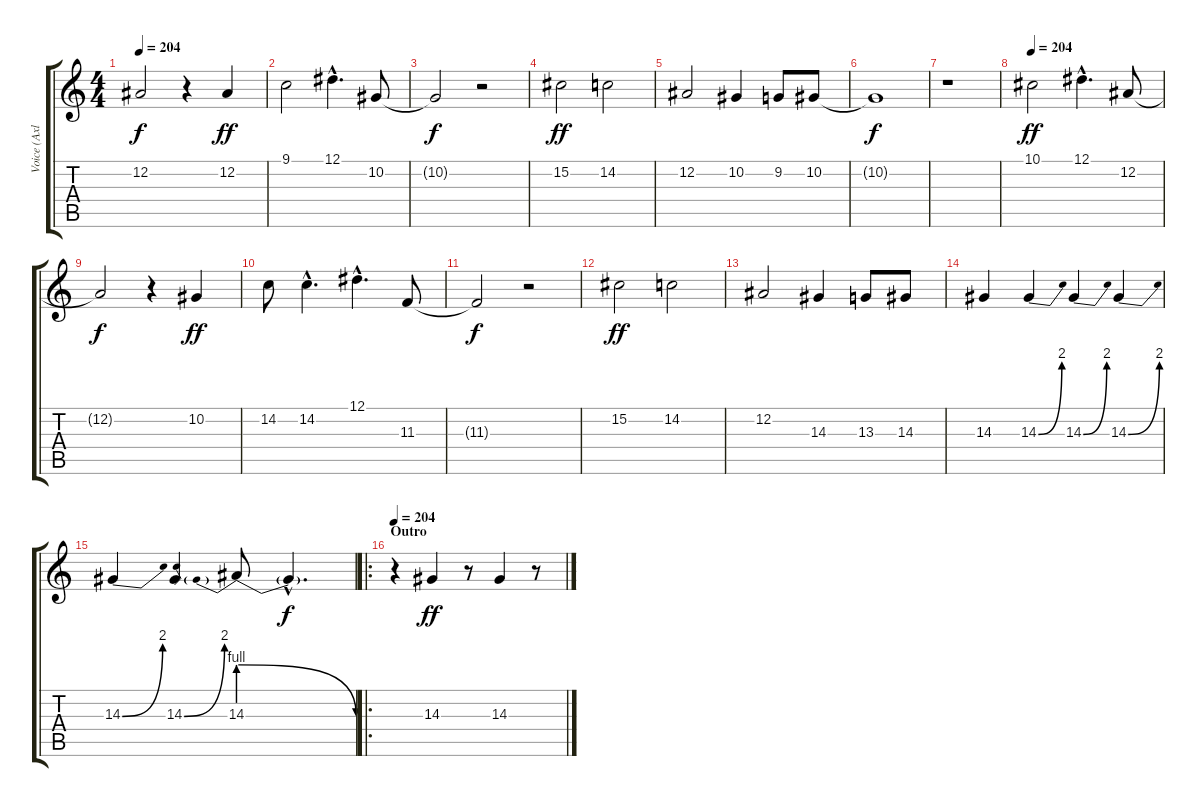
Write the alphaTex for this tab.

\track ("Voice (Axl)" "Voice (Axl") {instrument lead2sawtooth}
\staff {score tabs}
\tuning (Eb4 Bb3 Gb3 Db3 Ab2 Eb2) {hide}
\ts (4 4)
\tempo 204
\clef g2
\ks c
12.2{t}.2{dy f} r.4 12.2.4{dy ff} |
9.1.2 12.1{hac}.4{d} 10.2.8 |
10.2{t}.2{dy f} r.2 |
15.2.2{dy ff} 14.2.2 |
12.2.2 10.2.4 9.2.8 10.2.8 |
10.2{t}.1{dy f} |
r.1 |
\tempo 204
10.1.2{dy ff} 12.1{hac}.4{d} 12.2.8 |
12.2{t}.2{dy f} r.4 10.2.4{dy ff} |
14.2.8 14.2{hac}.4{d} 12.1{hac}.4{d} 11.3.8 |
11.3{t}.2{dy f} r.2 |
15.2.2{dy ff} 14.2.2 |
12.2.2 14.3.4 13.3.8 14.3.8 |
14.3.4 14.3{be (bend 0 0 60 8)}.4 14.3{be (bend 0 0 60 8)}.4 14.3{be (bend 0 0 60 8)}.4 |
14.3{be (bend 0 0 60 8)}.4 14.3{be (bend 0 0 60 8)}.4 14.3{be (prebendrelease 0 4 60 0)}.8 14.3{hac t}.4{d dy f} |
\ro
\section ("" "Outro")
\tempo 204
r.4 14.3.4{dy ff} r.8 14.3.4 r.8
